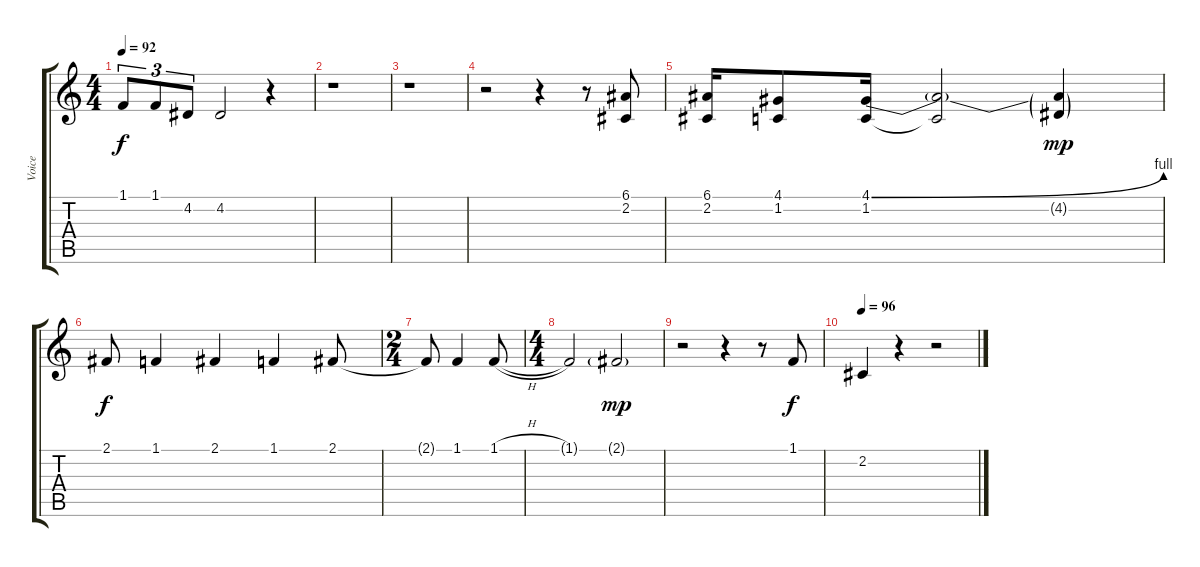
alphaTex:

\track ("Voice" "Voice") {instrument lead2sawtooth}
\staff {score tabs}
\tuning (E4 B3 G3 D3 A2 E2) {hide}
\ts (4 4)
\tempo 92
\clef g2
\ks c
1.1.8{tu (3 2) dy f} 1.1.8{tu (3 2)} 4.2.8{tu (3 2)} 4.2.2 r.4 |
r.1 |
r.1 |
r.2 r.4 r.8 (6.1 2.2).8 |
(6.1 2.2).16 (4.1 1.2).8 (4.1{be (bend 0 0 60 4)} 1.2).16 (4.1{t} 1.2{t}).2 (4.1{t} 4.2{g}).4{dy mp} |
2.1.8{dy f} 1.1.4 2.1.4 1.1.4 2.1.8 |
\ts (2 4)
2.1{t}.8 1.1.4 1.1{h}.8 |
\ts (4 4)
1.1{t}.2 2.1{g}.2{dy mp} |
r.2 r.4 r.8 1.1.8{dy f} |
\tempo 96
2.2.4 r.4 r.2
